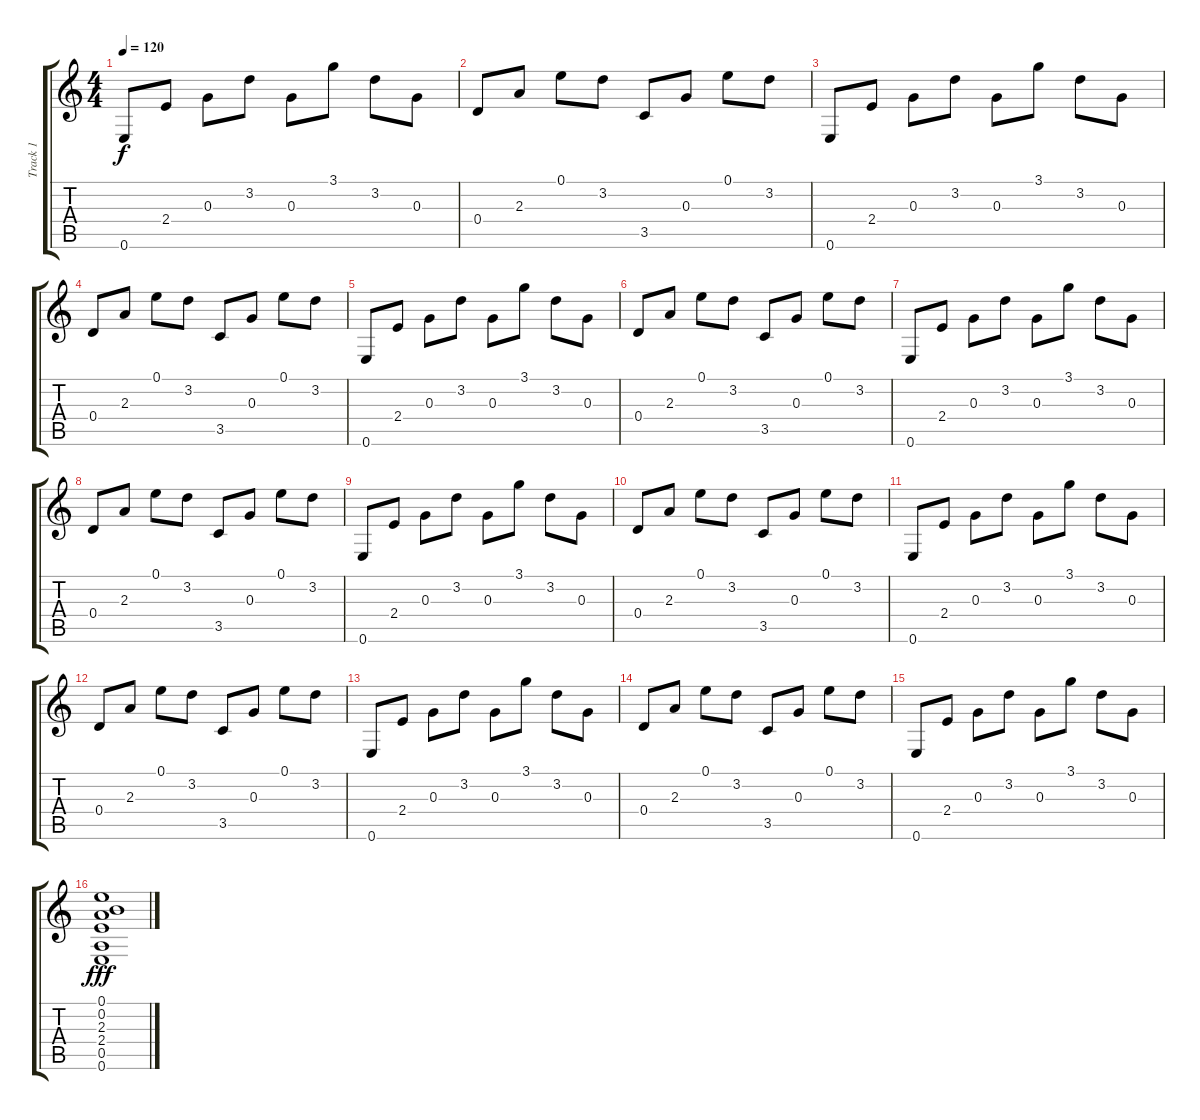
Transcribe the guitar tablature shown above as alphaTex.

\track ("Track 1" "Track 1") {instrument acousticguitarsteel}
\staff {score tabs}
\tuning (E4 B3 G3 D3 A2 E2) {hide}
\ts (4 4)
\tempo 120
\clef g2
\ks c
0.6.8{dy f} 2.4.8 0.3.8 3.2.8 0.3.8 3.1.8 3.2.8 0.3.8 |
0.4.8 2.3.8 0.1.8 3.2.8 3.5.8 0.3.8 0.1.8 3.2.8 |
0.6.8 2.4.8 0.3.8 3.2.8 0.3.8 3.1.8 3.2.8 0.3.8 |
0.4.8 2.3.8 0.1.8 3.2.8 3.5.8 0.3.8 0.1.8 3.2.8 |
0.6.8 2.4.8 0.3.8 3.2.8 0.3.8 3.1.8 3.2.8 0.3.8 |
0.4.8 2.3.8 0.1.8 3.2.8 3.5.8 0.3.8 0.1.8 3.2.8 |
0.6.8 2.4.8 0.3.8 3.2.8 0.3.8 3.1.8 3.2.8 0.3.8 |
0.4.8 2.3.8 0.1.8 3.2.8 3.5.8 0.3.8 0.1.8 3.2.8 |
0.6.8 2.4.8 0.3.8 3.2.8 0.3.8 3.1.8 3.2.8 0.3.8 |
0.4.8 2.3.8 0.1.8 3.2.8 3.5.8 0.3.8 0.1.8 3.2.8 |
0.6.8 2.4.8 0.3.8 3.2.8 0.3.8 3.1.8 3.2.8 0.3.8 |
0.4.8 2.3.8 0.1.8 3.2.8 3.5.8 0.3.8 0.1.8 3.2.8 |
0.6.8 2.4.8 0.3.8 3.2.8 0.3.8 3.1.8 3.2.8 0.3.8 |
0.4.8 2.3.8 0.1.8 3.2.8 3.5.8 0.3.8 0.1.8 3.2.8 |
0.6.8 2.4.8 0.3.8 3.2.8 0.3.8 3.1.8 3.2.8 0.3.8 |
(0.1 0.2 2.3 2.4 0.5 0.6).1{dy fff}
